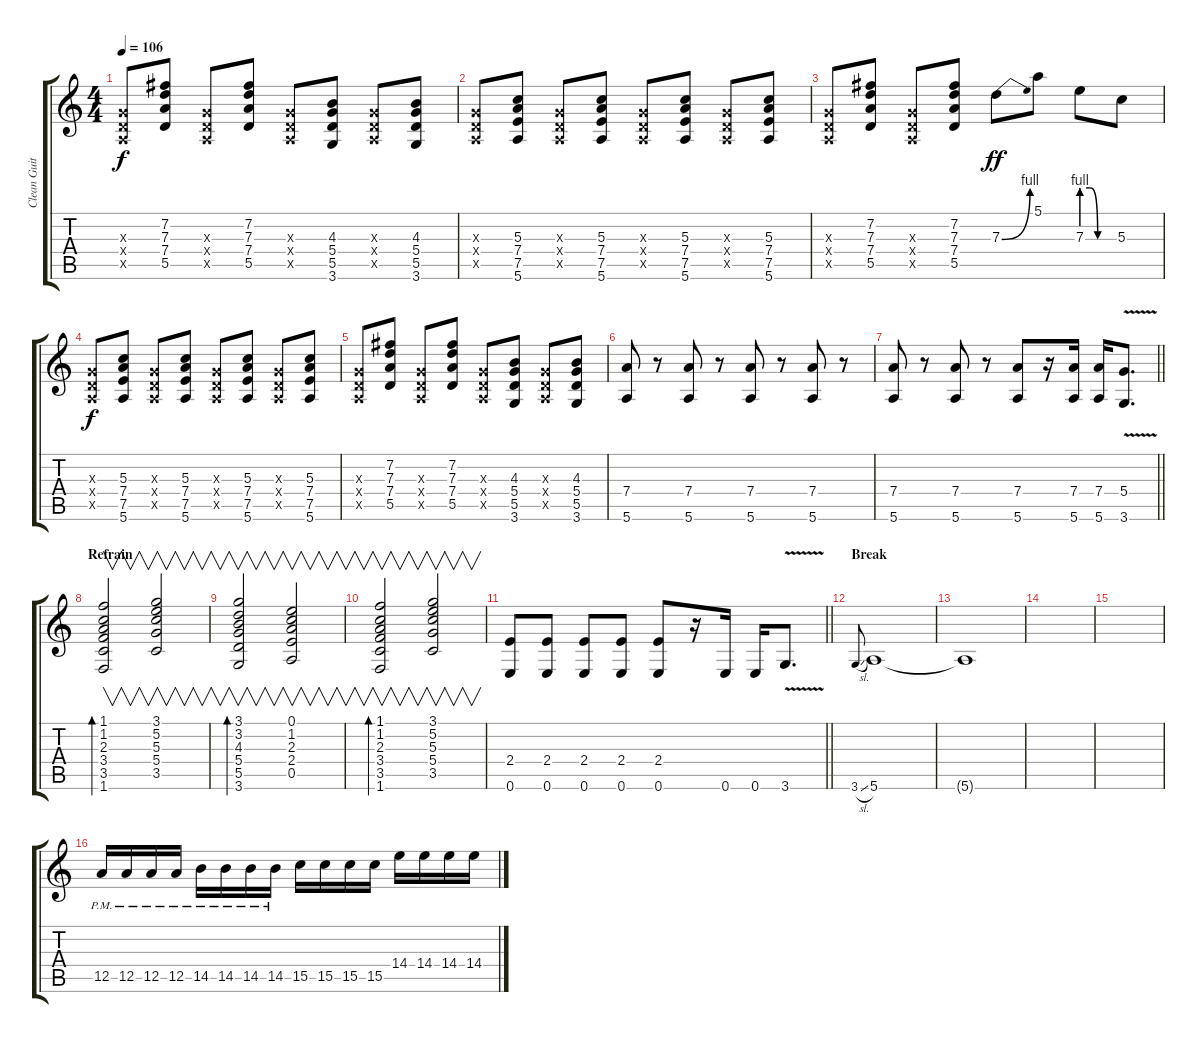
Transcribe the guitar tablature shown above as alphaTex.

\track ("Clean Guitar 1 (Billie Joe Armstrong)" "Clean Guit") {instrument electricguitarclean}
\staff {score tabs}
\tuning (E4 B3 G3 D3 A2 E2) {hide}
\ts (4 4)
\tempo 106
\clef g2
\ks c
(0.3{x} 0.4{x} 0.5{x}).8{dy f} (7.2 7.3 7.4 5.5).8 (0.3{x} 0.4{x} 0.5{x}).8 (7.2 7.3 7.4 5.5).8 (0.3{x} 0.4{x} 0.5{x}).8 (4.3 5.4 5.5 3.6).8 (0.3{x} 0.4{x} 0.5{x}).8 (4.3 5.4 5.5 3.6).8 |
(0.3{x} 0.4{x} 0.5{x}).8 (5.3 7.4 7.5 5.6).8 (0.3{x} 0.4{x} 0.5{x}).8 (5.3 7.4 7.5 5.6).8 (0.3{x} 0.4{x} 0.5{x}).8 (5.3 7.4 7.5 5.6).8 (0.3{x} 0.4{x} 0.5{x}).8 (5.3 7.4 7.5 5.6).8 |
(0.3{x} 0.4{x} 0.5{x}).8 (7.2 7.3 7.4 5.5).8 (0.3{x} 0.4{x} 0.5{x}).8 (7.2 7.3 7.4 5.5).8 7.3{be (bend 0 0 60 4)}.8{dy ff} 5.1.8 7.3{be (custom 0 4 15 4 30 0 60 0)}.8 5.3.8 |
(0.3{x} 0.4{x} 0.5{x}).8{dy f} (5.3 7.4 7.5 5.6).8 (0.3{x} 0.4{x} 0.5{x}).8 (5.3 7.4 7.5 5.6).8 (0.3{x} 0.4{x} 0.5{x}).8 (5.3 7.4 7.5 5.6).8 (0.3{x} 0.4{x} 0.5{x}).8 (5.3 7.4 7.5 5.6).8 |
(0.3{x} 0.4{x} 0.5{x}).8 (7.2 7.3 7.4 5.5).8 (0.3{x} 0.4{x} 0.5{x}).8 (7.2 7.3 7.4 5.5).8 (0.3{x} 0.4{x} 0.5{x}).8 (4.3 5.4 5.5 3.6).8 (0.3{x} 0.4{x} 0.5{x}).8 (4.3 5.4 5.5 3.6).8 |
(7.4 5.6).8 r.8 (7.4 5.6).8 r.8 (7.4 5.6).8 r.8 (7.4 5.6).8 r.8 |
\barLineRight lightlight
(7.4 5.6).8 r.8 (7.4 5.6).8 r.8 (7.4 5.6).8 r.16 (7.4 5.6).16 (7.4 5.6).16 (5.4{v} 3.6{v}).8{d} |
\section ("" "Refrain")
(1.1 1.2 2.3 3.4 3.5 1.6).2{v bd 60} (3.1 5.2 5.3 5.4 3.5).2{v} |
(3.1 3.2 4.3 5.4 5.5 3.6).2{v bd 60} (0.1 1.2 2.3 2.4 0.5).2{v} |
(1.1 1.2 2.3 3.4 3.5 1.6).2{v bd 60} (3.1 5.2 5.3 5.4 3.5).2{v} |
\barLineRight lightlight
(2.4 0.6).8 (2.4 0.6).8 (2.4 0.6).8 (2.4 0.6).8 (2.4 0.6).8 r.16 0.6.16 0.6.16 3.6{v}.8{d} |
\section ("" "Break")
3.6{sl}.8{gr onbeat} 5.6.1 |
5.6{t}.1 |
|
|
12.5{pm}.16 12.5{pm}.16 12.5{pm}.16 12.5{pm}.16 14.5{pm}.16 14.5{pm}.16 14.5{pm}.16 14.5{pm}.16 15.5.16 15.5.16 15.5.16 15.5.16 14.4.16 14.4.16 14.4.16 14.4.16
